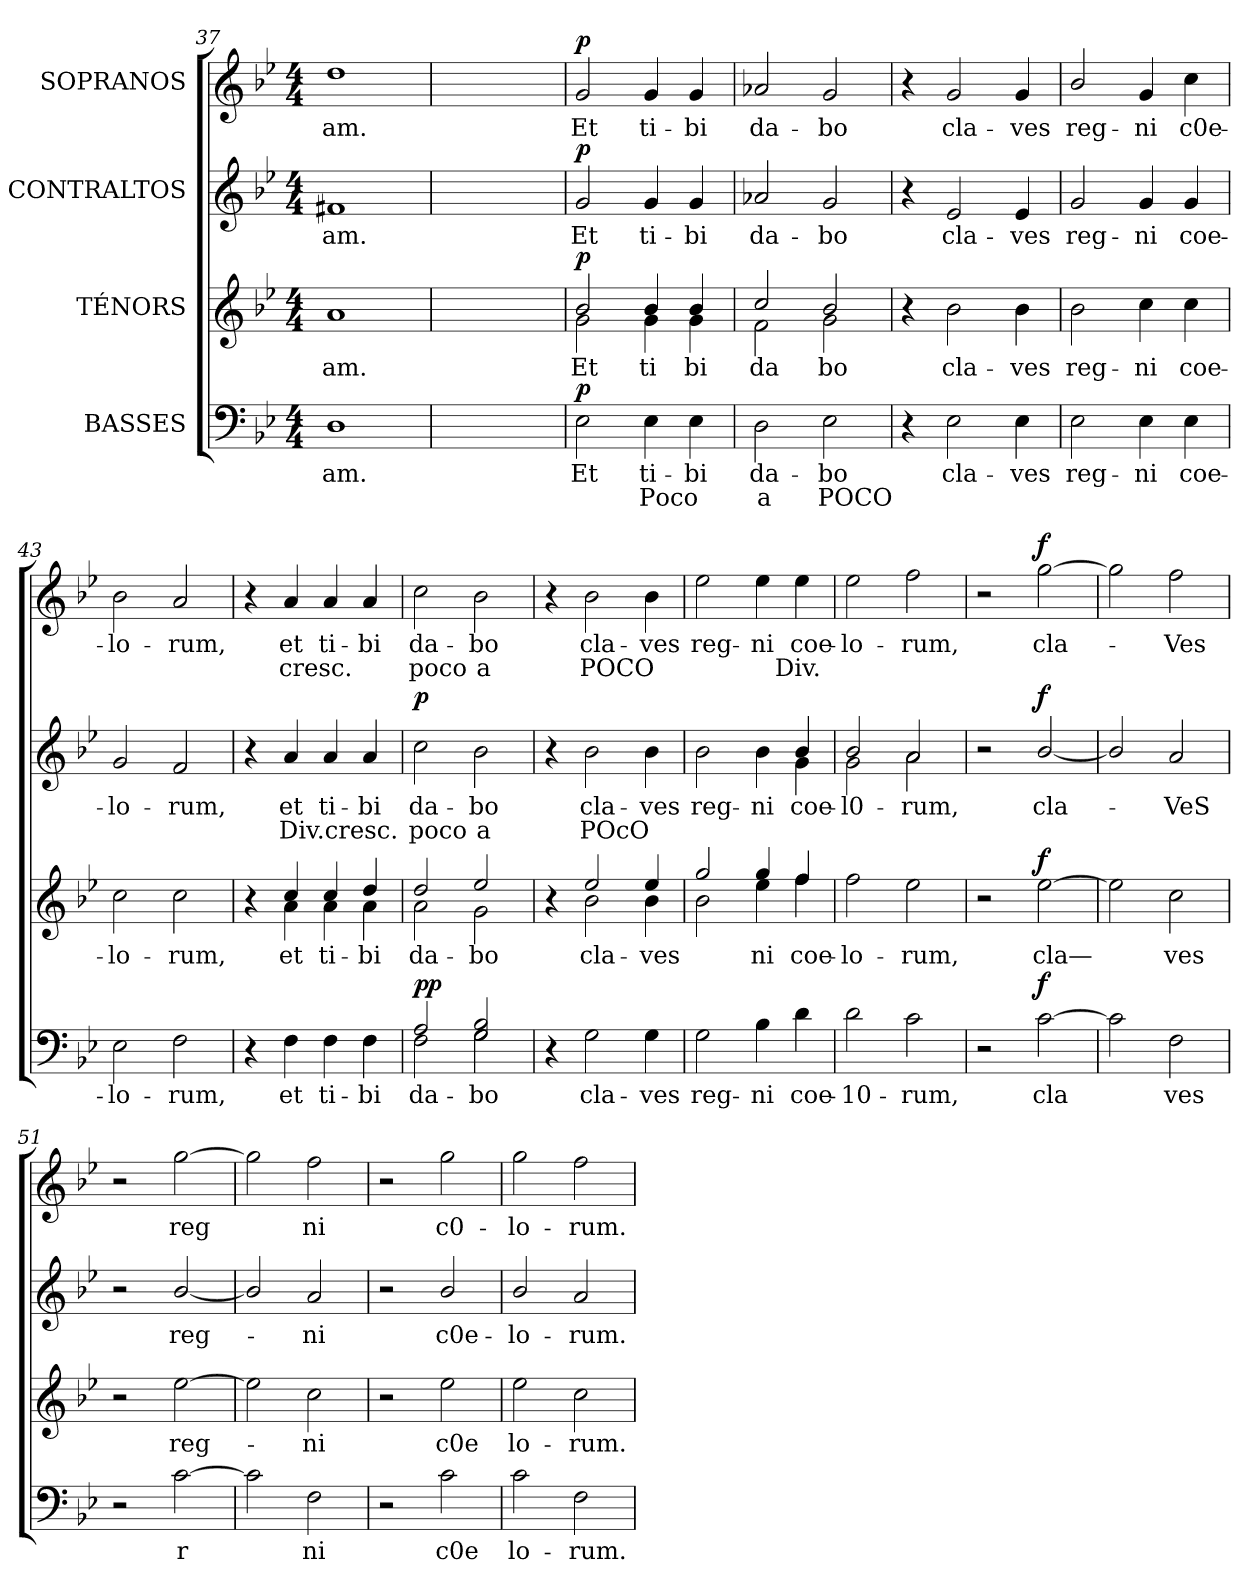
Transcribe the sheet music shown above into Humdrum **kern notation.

**kern	**text	**text	**dynam	**kern	**text	**dynam	**kern	**text	**text	**dynam	**kern	**text	**text	**dynam
*part4	*part4	*part4	*part4	*part3	*part3	*part3	*part2	*part2	*part2	*part2	*part1	*part1	*part1	*part1
*staff4	*staff4	*staff4	*staff4	*staff3	*staff3	*staff3	*staff2	*staff2	*staff2	*staff2	*staff1	*staff1	*staff1	*staff1
*I"BASSES	*	*	*	*I"TÉNORS	*	*	*I"CONTRALTOS	*	*	*	*I"SOPRANOS	*	*	*
*clefF4	*	*	*	*clefG2	*	*	*clefG2	*	*	*	*clefG2	*	*	*
*k[b-e-]	*	*	*	*k[b-e-]	*	*	*k[b-e-]	*	*	*	*k[b-e-]	*	*	*
*M4/4	*	*	*	*M4/4	*	*	*M4/4	*	*	*	*M4/4	*	*	*
=37	=37	=37	=37	=37	=37	=37	=37	=37	=37	=37	=37	=37	=37	=37
1Di/	am.	.	.	1ai/	am.	.	1f#Xi/	am.	.	.	1ddi/	am.	.	.
!!LO:PB:g=z
=38	=38	=38	=38	=38	=38	=38	=38	=38	=38	=38	=38	=38	=38	=38
1ryy	.	.	.	1ryy	.	.	1ryy	.	.	.	1ryy	.	.	.
=39	=39	=39	=39	=39	=39	=39	=39	=39	=39	=39	=39	=39	=39	=39
*	*	*	*	*^	*	*	*	*	*	*	*	*	*	*
!	!	!	!LO:DY:a	!	!	!	!LO:DY:a	!	!	!	!LO:DY:a	!	!	!	!LO:DY:a
2E-i\	Et	.	p	2b-i/	2gj\	Et	p	2gi/	Et	.	p	2gi/	Et	.	p
4E-i\	ti-	Pосо	.	4b-i/	4gj\	ti	.	4gi/	ti-	.	.	4gi/	ti-	.	.
4E-i\	bi	.	.	4b-i/	4gj\	bi	.	4gi/	bi	.	.	4gi/	bi	.	.
=40	=40	=40	=40	=40	=40	=40	=40	=40	=40	=40	=40	=40	=40	=40	=40
2Di\	da-	a	.	2cci/	2fj\	da	.	2a-Xi/	da-	.	.	2a-Xi/	da-	.	.
2E-i\	bo	POCO	.	2b-i/	2gj\	bo	.	2gi/	bo	.	.	2gi/	bo	.	.
*	*	*	*	*v	*v	*	*	*	*	*	*	*	*	*	*
=41	=41	=41	=41	=41	=41	=41	=41	=41	=41	=41	=41	=41	=41	=41
4r	.	.	.	4r	.	.	4r	.	.	.	4r	.	.	.
2E-i\	cla-	.	.	2b-i\	cla-	.	2e-i/	cla-	.	.	2gi/	cla-	.	.
4E-i\	ves	.	.	4b-i\	ves	.	4e-i/	ves	.	.	4gi/	ves	.	.
=42	=42	=42	=42	=42	=42	=42	=42	=42	=42	=42	=42	=42	=42	=42
2E-i\	reg-	.	.	2b-i\	reg-	.	2gi/	reg-	.	.	2b-i/	reg-	.	.
4E-i\	ni	.	.	4cci\	ni	.	4gi/	ni	.	.	4gi/	ni	.	.
4E-i\	coe-	.	.	4cci\	coe-	.	4gi/	coe-	.	.	4cci\	c0e-	.	.
=43	=43	=43	=43	=43	=43	=43	=43	=43	=43	=43	=43	=43	=43	=43
2E-i\	lo-	.	.	2cci\	lo-	.	2gi/	lo-	.	.	2b-i\	lo-	.	.
2Fi\	rum,	.	.	2cci\	rum,	.	2fi/	rum,	.	.	2ai/	rum,	.	.
!!LO:LB:g=z
=44	=44	=44	=44	=44	=44	=44	=44	=44	=44	=44	=44	=44	=44	=44
*	*	*	*	*^	*	*	*	*	*	*	*	*	*	*
4r	.	.	.	4r	4ryy	.	.	4r	.	.	.	4r	.	.	.
4Fi\	et	.	.	4cci/	4aj\	et	.	4ai/	et	Div.cresc.	.	4ai/	et	cresc.	.
4Fi\	ti-	.	.	4cci/	4aj\	ti-	.	4ai/	ti-	.	.	4ai/	ti-	.	.
4Fi\	bi	.	.	4ddi/	4aj\	bi	.	4ai/	bi	.	.	4ai/	bi	.	.
=45	=45	=45	=45	=45	=45	=45	=45	=45	=45	=45	=45	=45	=45	=45	=45
*^	*	*	*	*	*	*	*	*	*	*	*	*	*	*	*
!	!	!	!	!LO:DY:a	!	!	!	!	!	!	!	!LO:DY:a	!	!	!	!
2Ai/	2Fj\	da-	.	pp	2ddi/	2aj\	da-	.	2cci\	da-	росо	p	2cci\	da-	росо	.
2B-i/ 2Gi/	2Gj\	bo	.	.	2ee-i/	2gj\	bo	.	2b-i\	bo	a	.	2b-i\	bo	a	.
*v	*v	*	*	*	*	*	*	*	*	*	*	*	*	*	*	*
=46	=46	=46	=46	=46	=46	=46	=46	=46	=46	=46	=46	=46	=46	=46	=46
4r	.	.	.	4r	4ryy	.	.	4r	.	.	.	4r	.	.	.
2Gi\	cla-	.	.	2ee-i/	2b-j\	cla-	.	2b-i\	cla-	POсO	.	2b-i\	cla-	POCO	.
4Gi\	ves	.	.	4ee-i/	4b-j\	ves	.	4b-i\	ves	.	.	4b-i\	ves	.	.
=47	=47	=47	=47	=47	=47	=47	=47	=47	=47	=47	=47	=47	=47	=47	=47
*	*	*	*	*	*	*	*	*^	*	*	*	*	*	*	*
2Gi\	reg-	.	.	2ggi/	2b-j\	--	.	2b-i\	2ryy	reg-	.	.	2ee-i\	reg-	.	.
4B-i\	ni	.	.	4ggi/	4ee-j\	ni	.	4b-i\	4ryy	ni	.	.	4ee-i\	ni	.	.
4di\	coe-	.	.	4ffi/	4ffj\	coe-	.	4b-i/	4gj\	coe-	.	.	4ee-i\	coe-	Div.	.
*	*	*	*	*v	*v	*	*	*	*	*	*	*	*	*	*	*
=48	=48	=48	=48	=48	=48	=48	=48	=48	=48	=48	=48	=48	=48	=48	=48
2di\	10-	.	.	2ffi\	lo-	.	2b-i/	2gj\	l0-	.	.	2ee-i\	lo-	.	.
2ci\	rum,	.	.	2ee-i\	rum,	.	2ai/	2aj\	rum,	.	.	2ffi\	rum,	.	.
*	*	*	*	*	*	*	*v	*v	*	*	*	*	*	*	*
!!LO:LB:g=z
=49	=49	=49	=49	=49	=49	=49	=49	=49	=49	=49	=49	=49	=49	=49
2r	.	.	.	2r	.	.	2r	.	.	.	2r	.	.	.
!	!	!	!LO:DY:a	!	!	!LO:DY:a	!	!	!	!LO:DY:a	!	!	!	!LO:DY:a
[2ci\	cla	.	f	[2ee-i\	cla—	f	[2b-i/	cla-	.	f	[2ggi\	cla-	.	f
=50	=50	=50	=50	=50	=50	=50	=50	=50	=50	=50	=50	=50	=50	=50
2ci\]	.	.	.	2ee-i\]	.	.	2b-i/]	.	.	.	2ggi\]	.	.	.
2Fi\	ves	.	.	2cci\	ves	.	2ai/	VeS	.	.	2ffi\	Ves	.	.
=51	=51	=51	=51	=51	=51	=51	=51	=51	=51	=51	=51	=51	=51	=51
2r	.	.	.	2r	.	.	2r	.	.	.	2r	.	.	.
[2ci\	r	.	.	[2ee-i\	reg-	.	[2b-i/	reg-	.	.	[2ggi\	reg-	.	.
=52	=52	=52	=52	=52	=52	=52	=52	=52	=52	=52	=52	=52	=52	=52
2ci\]	.	.	.	2ee-i\]	.	.	2b-i/]	.	.	.	2ggi\]	--	.	.
2Fi\	ni	.	.	2cci\	ni	.	2ai/	ni	.	.	2ffi\	ni	.	.
=53	=53	=53	=53	=53	=53	=53	=53	=53	=53	=53	=53	=53	=53	=53
2r	.	.	.	2r	.	.	2r	.	.	.	2r	.	.	.
2ci\	c0е	.	.	2ee-i\	c0e	.	2b-i/	c0e-	.	.	2ggi\	c0-	.	.
=54	=54	=54	=54	=54	=54	=54	=54	=54	=54	=54	=54	=54	=54	=54
2ci\	lo-	.	.	2ee-i\	lo-	.	2b-i/	lo-	.	.	2ggi\	lo-	.	.
2Fi\	rum.	.	.	2cci\	rum.	.	2ai/	rum.	.	.	2ffi\	rum.	.	.
=	=	=	=	=	=	=	=	=	=	=	=	=	=	=
*-	*-	*-	*-	*-	*-	*-	*-	*-	*-	*-	*-	*-	*-	*-
